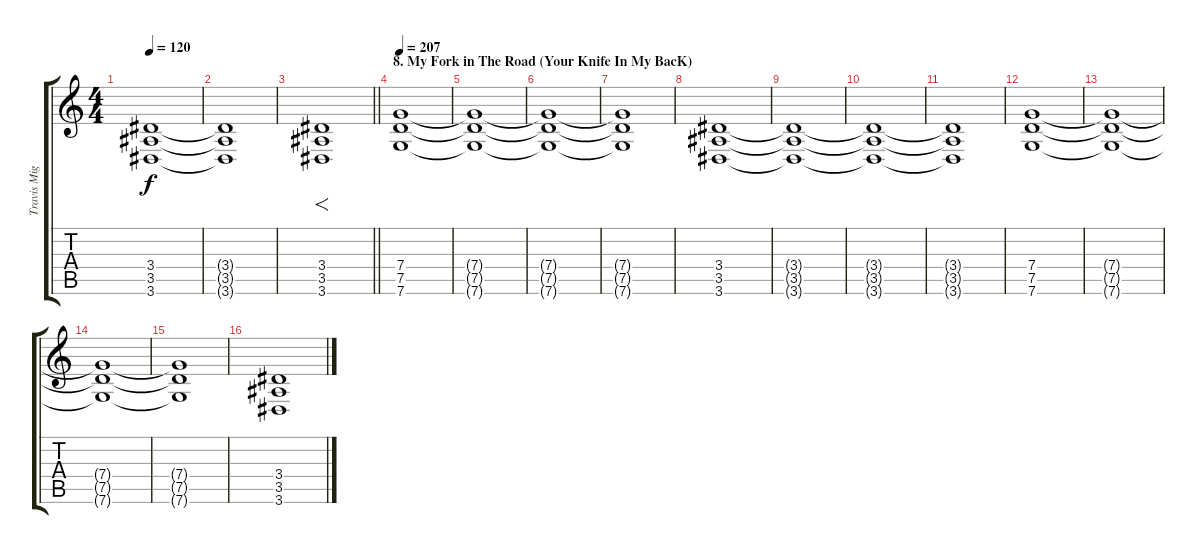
\track ("Travis Miguel" "Travis Mig") {instrument distortionguitar}
\staff {score tabs}
\tuning (D4 A3 F3 C3 G2 C2) {hide}
\ts (4 4)
\tempo 120
\clef g2
\ks c
(3.4{t} 3.5{t} 3.6{t}).1{dy f} |
(3.4{t} 3.5{t} 3.6{t}).1 |
\barLineRight lightlight
(3.4 3.5 3.6).1{f} |
\section ("" "8. My Fork in The Road (Your Knife In My BacK)")
\tempo 207
(7.4 7.5 7.6).1 |
(7.4{t} 7.5{t} 7.6{t}).1 |
(7.4{t} 7.5{t} 7.6{t}).1 |
(7.4{t} 7.5{t} 7.6{t}).1 |
(3.4 3.5 3.6).1 |
(3.4{t} 3.5{t} 3.6{t}).1 |
(3.4{t} 3.5{t} 3.6{t}).1 |
(3.4{t} 3.5{t} 3.6{t}).1 |
(7.4 7.5 7.6).1 |
(7.4{t} 7.5{t} 7.6{t}).1 |
(7.4{t} 7.5{t} 7.6{t}).1 |
(7.4{t} 7.5{t} 7.6{t}).1 |
(3.4 3.5 3.6).1
